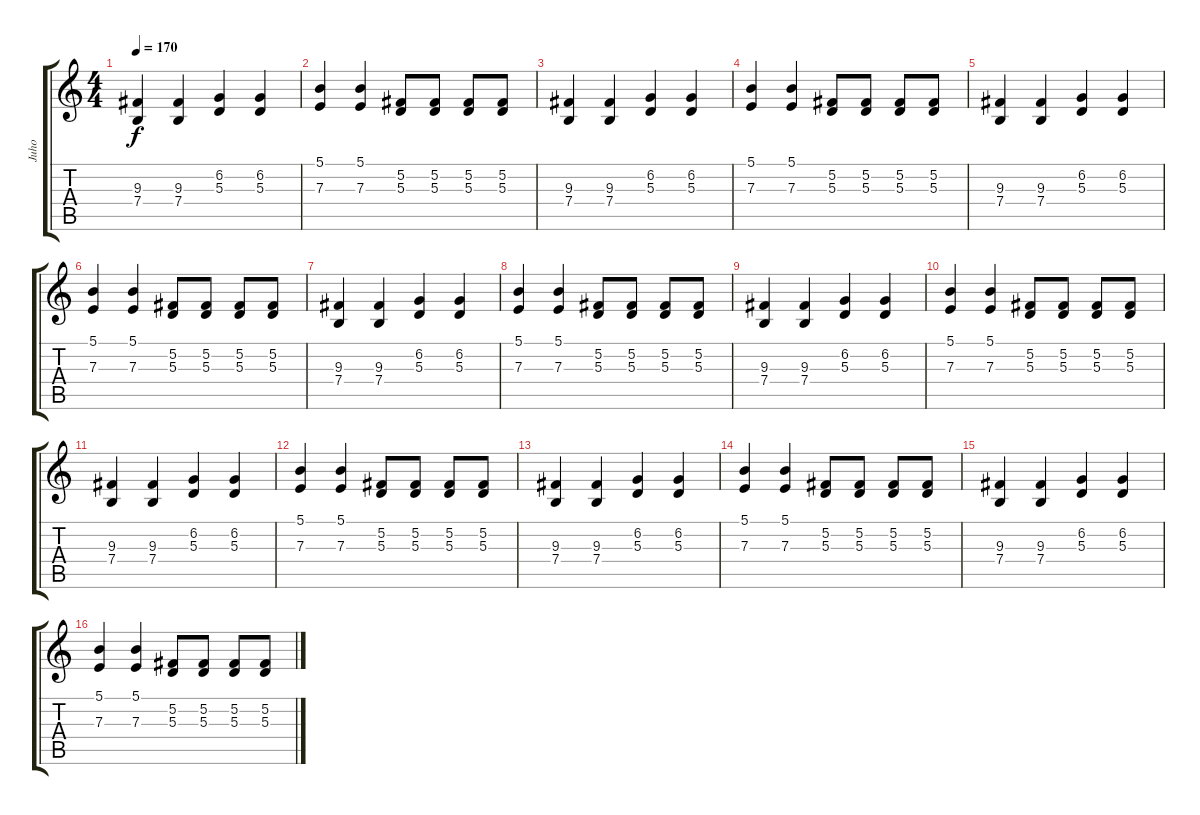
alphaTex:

\track ("Juho" "Juho") {instrument accordion}
\staff {score tabs}
\tuning (Gb4 Db4 A3 E3 B2 Gb2) {hide}
\ts (4 4)
\tempo 170
\clef g2
\ks c
(9.3 7.4).4{dy f} (9.3 7.4).4 (6.2 5.3).4 (6.2 5.3).4 |
(5.1 7.3).4 (5.1 7.3).4 (5.2 5.3).8 (5.2 5.3).8 (5.2 5.3).8 (5.2 5.3).8 |
(9.3 7.4).4 (9.3 7.4).4 (6.2 5.3).4 (6.2 5.3).4 |
(5.1 7.3).4 (5.1 7.3).4 (5.2 5.3).8 (5.2 5.3).8 (5.2 5.3).8 (5.2 5.3).8 |
(9.3 7.4).4 (9.3 7.4).4 (6.2 5.3).4 (6.2 5.3).4 |
(5.1 7.3).4 (5.1 7.3).4 (5.2 5.3).8 (5.2 5.3).8 (5.2 5.3).8 (5.2 5.3).8 |
(9.3 7.4).4 (9.3 7.4).4 (6.2 5.3).4 (6.2 5.3).4 |
(5.1 7.3).4 (5.1 7.3).4 (5.2 5.3).8 (5.2 5.3).8 (5.2 5.3).8 (5.2 5.3).8 |
(9.3 7.4).4 (9.3 7.4).4 (6.2 5.3).4 (6.2 5.3).4 |
(5.1 7.3).4 (5.1 7.3).4 (5.2 5.3).8 (5.2 5.3).8 (5.2 5.3).8 (5.2 5.3).8 |
(9.3 7.4).4 (9.3 7.4).4 (6.2 5.3).4 (6.2 5.3).4 |
(5.1 7.3).4 (5.1 7.3).4 (5.2 5.3).8 (5.2 5.3).8 (5.2 5.3).8 (5.2 5.3).8 |
(9.3 7.4).4 (9.3 7.4).4 (6.2 5.3).4 (6.2 5.3).4 |
(5.1 7.3).4 (5.1 7.3).4 (5.2 5.3).8 (5.2 5.3).8 (5.2 5.3).8 (5.2 5.3).8 |
(9.3 7.4).4 (9.3 7.4).4 (6.2 5.3).4 (6.2 5.3).4 |
(5.1 7.3).4 (5.1 7.3).4 (5.2 5.3).8 (5.2 5.3).8 (5.2 5.3).8 (5.2 5.3).8
